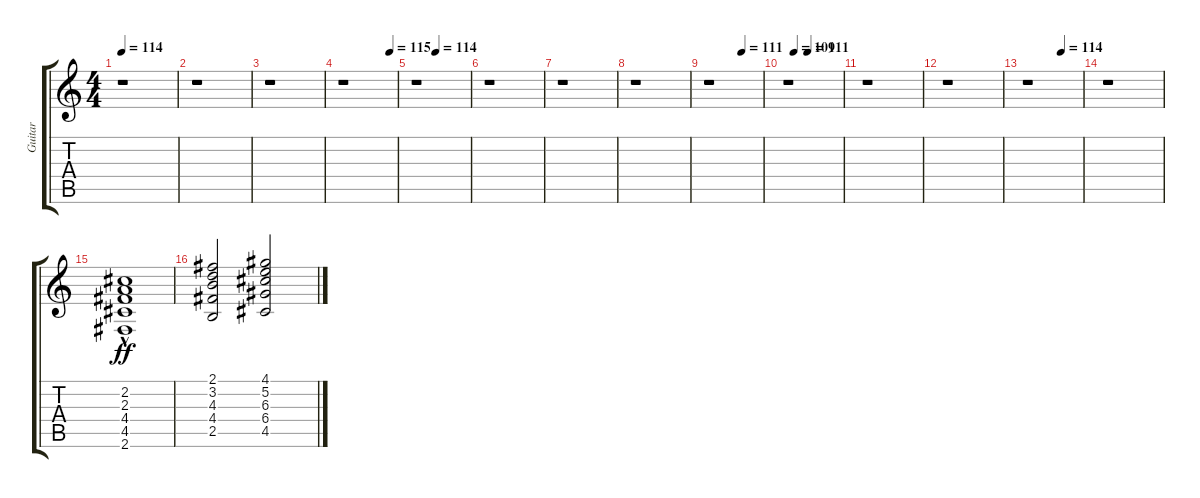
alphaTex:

\track ("Guitar" "Guitar") {instrument acousticguitarsteel}
\staff {score tabs}
\tuning (E4 B3 G3 D3 A2 E2) {hide}
\ts (4 4)
\tempo 114
\clef g2
\ks c
r.1{dy ff} |
r.1 |
r.1 |
\tempo (115 0.875)
r.1 |
\tempo (114 0.375)
r.1 |
r.1 |
r.1 |
r.1 |
\tempo (111 0.625)
r.1 |
\tempo (109 0.125)
\tempo (111 0.375)
r.1 |
r.1 |
r.1 |
\tempo (114 0.625)
r.1 |
r.1 |
(2.2 2.3{hac} 4.4{hac} 4.5{hac} 2.6{hac}).1{balance 4} |
(2.1 3.2 4.3 4.4 2.5).2 (4.1 5.2 6.3 6.4 4.5).2
